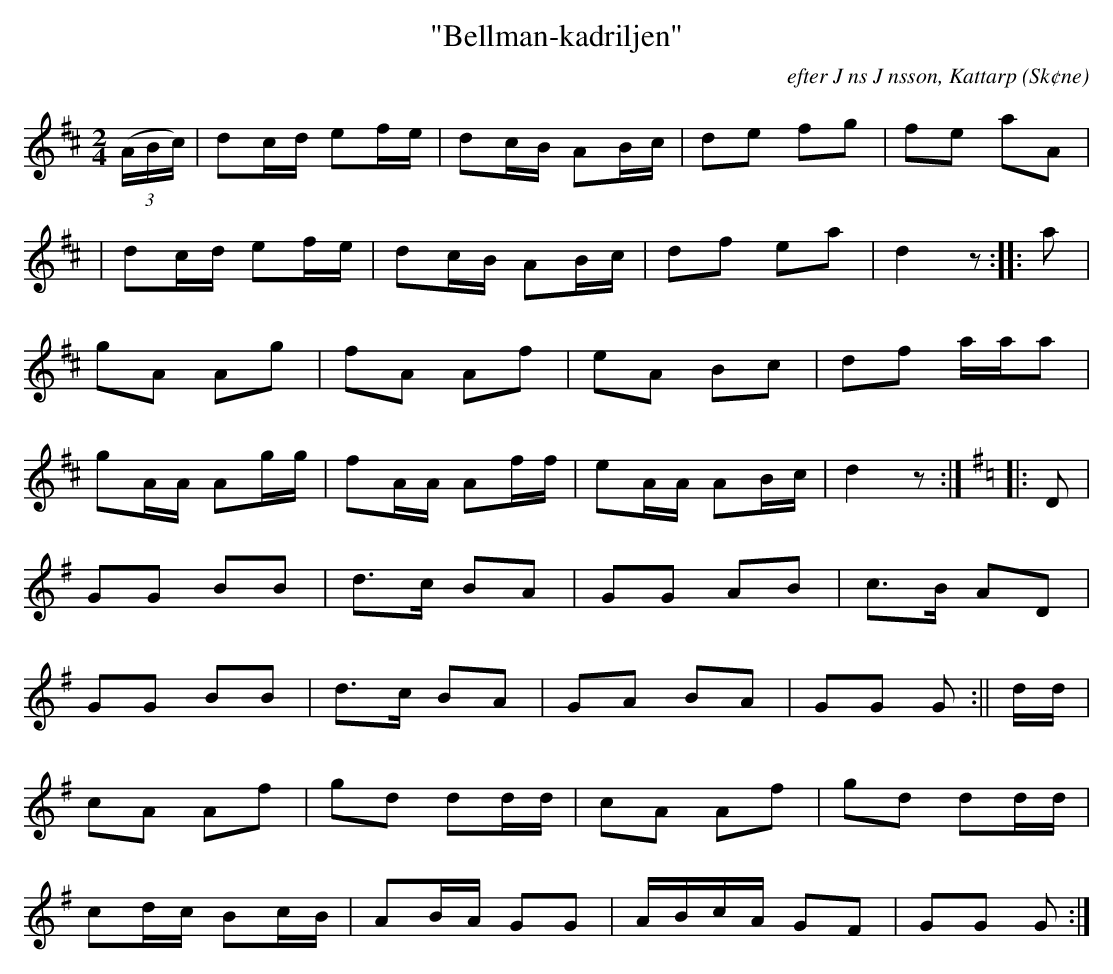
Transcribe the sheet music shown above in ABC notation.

X:1
T:"Bellman-kadriljen"
C:efter J ns J nsson, Kattarp
O:Sk¢ne
M:2/4
L:1/8
K:D
((3A/B/c/) | dc/d/ ef/e/ | dc/B/ AB/c/ | de fg | fe aA |
| dc/d/ ef/e/ | dc/B/ AB/c/ | df ea | d2 z :||: a |
gA Ag | fA Af | eA Bc | df a/a/a |
gA/A/ Ag/g/ | fA/A/ Af/f/ | eA/A/ AB/c/ | d2 z :|[K:G]|: D |
GG BB | d>c BA | GG AB | c>B AD |
GG BB | d>c BA | GA BA | GG G :|| d/d/ |
cA Af | gd dd/d/ | cA Af | gd dd/d/ |
cd/c/ Bc/B/ |AB/A/ GG | A/B/c/A/ GF | GG G :|
